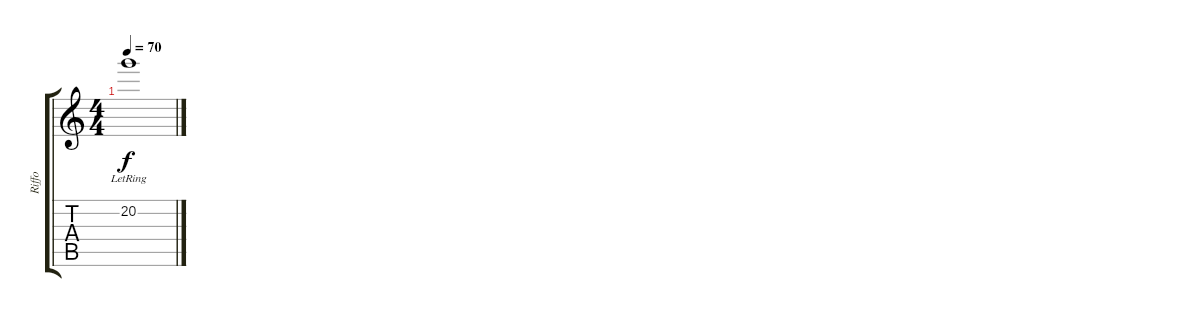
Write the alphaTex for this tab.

\track ("Riffo" "Riffo") {instrument electricguitarclean}
\staff {score tabs}
\tuning (E4 B3 G3 D3 A2 E2) {hide}
\ts (4 4)
\tempo 70
\clef g2
\ks c
20.2{lr}.1{dy f}
